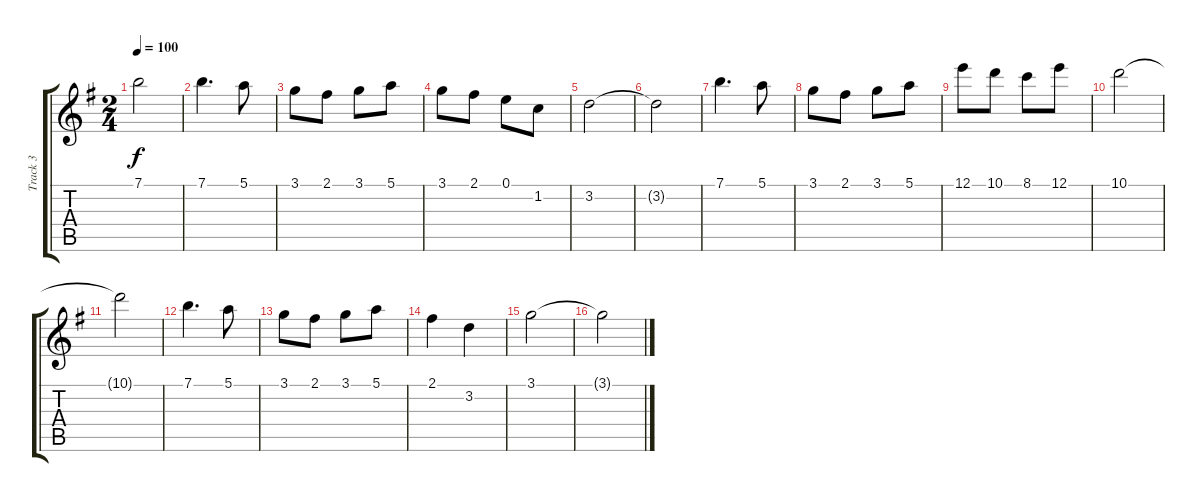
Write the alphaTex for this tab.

\track ("Track 3" "Track 3") {instrument acousticguitarnylon}
\staff {score tabs}
\tuning (E4 B3 G3 D3 A2 E2) {hide}
\ts (2 4)
\tempo 100
\clef g2
\ks g
7.1{t}.2{dy f} |
7.1.4{d} 5.1.8 |
3.1.8 2.1.8 3.1.8 5.1.8 |
3.1.8 2.1.8 0.1.8 1.2.8 |
3.2.2 |
3.2{t}.2 |
7.1.4{d} 5.1.8 |
3.1.8 2.1.8 3.1.8 5.1.8 |
12.1.8 10.1.8 8.1.8 12.1.8 |
10.1.2 |
10.1{t}.2 |
7.1.4{d} 5.1.8 |
3.1.8 2.1.8 3.1.8 5.1.8 |
2.1.4 3.2.4 |
3.1.2 |
3.1{t}.2
